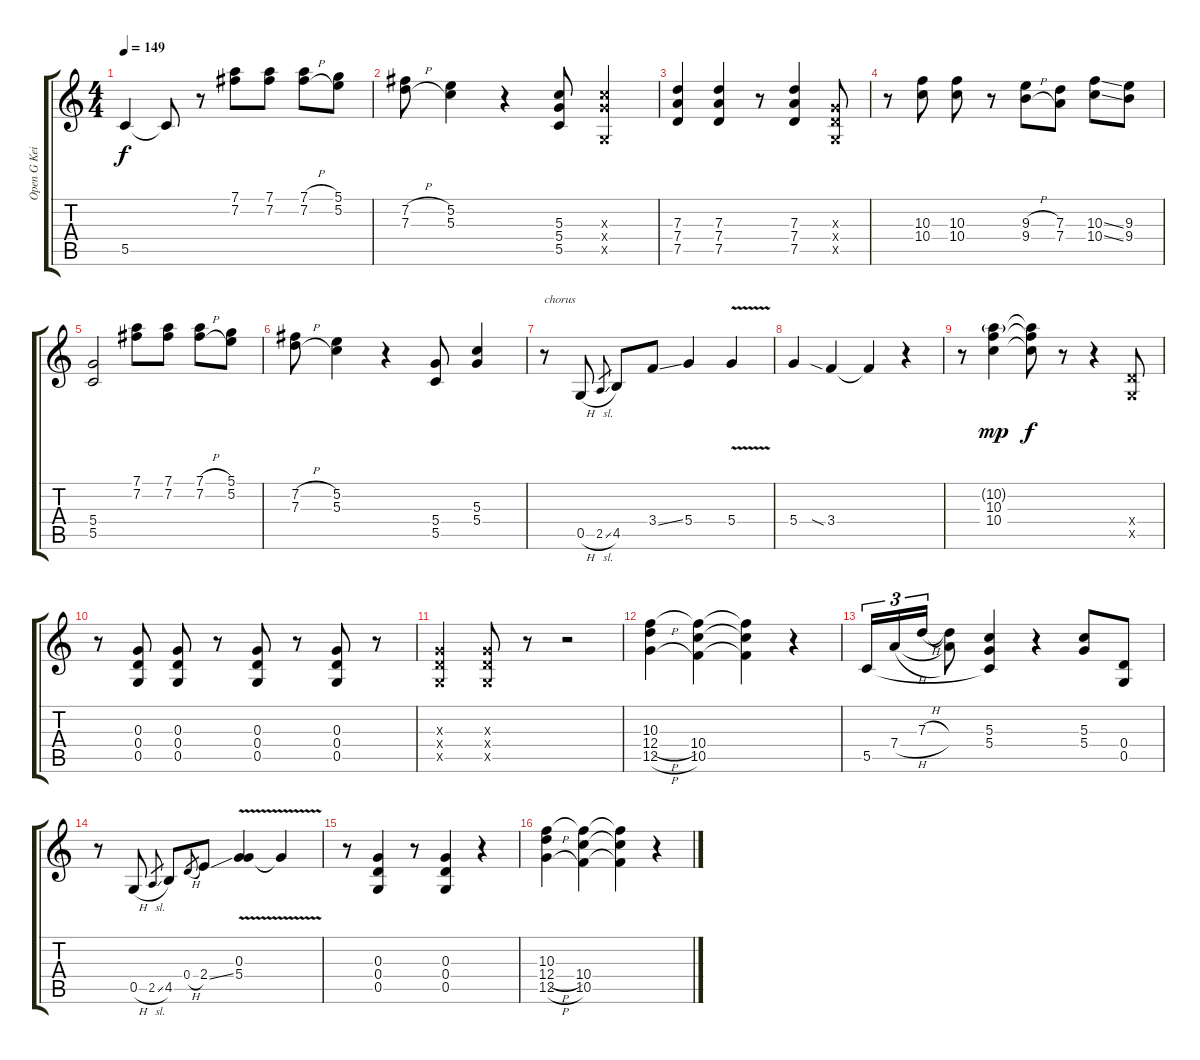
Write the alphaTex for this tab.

\track ("Open G Keith" "Open G Kei") {instrument overdrivenguitar}
\staff {score tabs}
\tuning (D4 B3 G3 D3 G2 D2) {hide}
\ts (4 4)
\tempo 149
\clef g2
\ks c
5.5.4{dy f} 5.5{t}.8 r.8 (7.1 7.2).8 (7.1 7.2).8 (7.1{h} 7.2{h}).8 (5.1 5.2).8 |
(7.2{h} 7.3{h}).8 (5.2 5.3).4 r.4 (5.3 5.4 5.5).8 (5.3{x} 5.4{x} 0.5{x}).4 |
(7.3 7.4 7.5).4 (7.3 7.4 7.5).4 r.8 (7.3 7.4 7.5).4 (0.3{x} 0.4{x} 0.5{x}).8 |
r.8 (10.3 10.4).8 (10.3 10.4).8 r.8 (9.3{h} 9.4{h}).8 (7.3 7.4).8 (10.3{ss} 10.4{ss}).8 (9.3 9.4).8 |
(5.4 5.5).2 (7.1 7.2).8 (7.1 7.2).8 (7.1{h} 7.2{h}).8 (5.1 5.2).8 |
(7.2{h} 7.3{h}).8 (5.2 5.3).4 r.4 (5.4 5.5).8 (5.3 5.4).4 |
r.8{txt "chorus"} 0.5{h}.8 2.5{sl}.8{gr} 4.5.8 3.4{ss}.8 5.4.4 5.4{v}.4 |
5.4.4 3.4{sia}.4 3.4{t}.4 r.4 |
r.8 (10.2{g} 10.3 10.4).4{dy mp} (10.2{t} 10.3{t} 10.4{t}).8{dy f} r.8 r.4 (0.4{x} 0.5{x}).8 |
r.8 (0.3 0.4 0.5).8 (0.3 0.4 0.5).8 r.8 (0.3 0.4 0.5).8 r.8 (0.3 0.4 0.5).8 r.8 |
(0.3{x} 0.4{x} 0.5{x}).4 (0.3{x} 0.4{x} 0.5{x}).8 r.8 r.2 |
(10.3 12.4{h} 12.5{h}).4 (10.3{t} 10.4 10.5).4 (10.3{t} 10.4{t} 10.5{t}).4 r.4 |
5.5.16{tu (3 2)} 7.4{h}.16{tu (3 2)} 7.3{h}.16{tu (3 2)} (7.3{t} 7.4{t}).8 (5.3 5.4 5.5{t}).4 r.4 (5.3 5.4).8 (0.4 0.5).8 |
r.8 0.5{h}.8 2.5{sl}.8{gr} 4.5.8 0.4{h}.8{gr} 2.4{ss}.8 (0.3 5.4{v}).4 5.4{t}.4 |
r.8 (0.3 0.4 0.5).4 r.8 (0.3 0.4 0.5).4 r.4 |
(10.3 12.4{h} 12.5{h}).4 (10.3{t} 10.4 10.5).4 (10.3{t} 10.4{t} 10.5{t}).4 r.4
